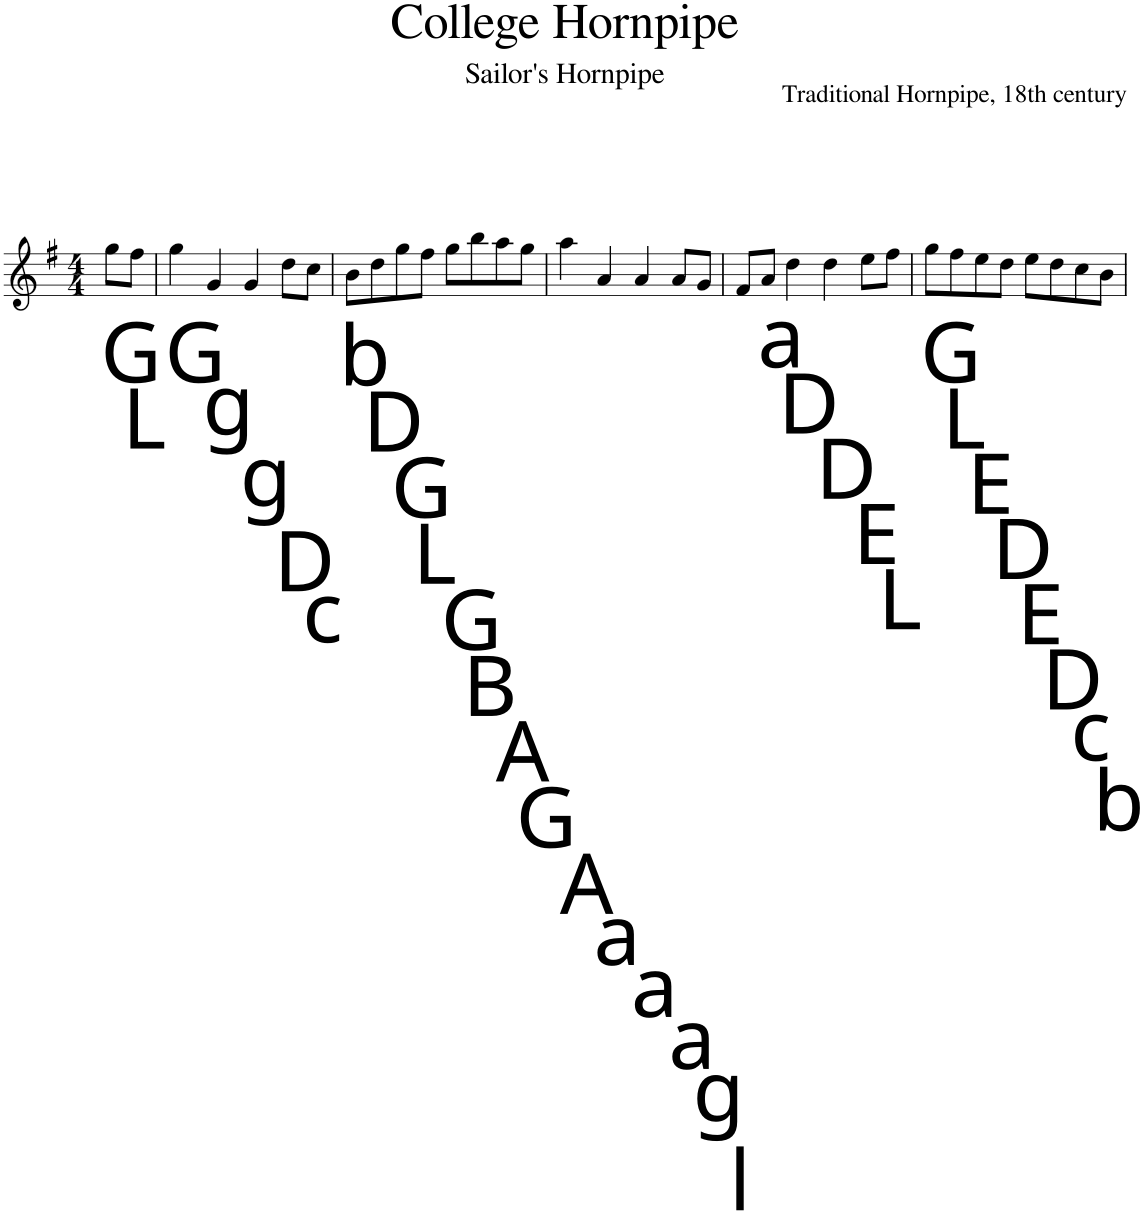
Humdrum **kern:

**kern
*part1
*staff1
*I"Piano
*I'Pno.
*clefG2
*k[f#]
*M4/4
=1
!LO:TX:b:t=G
8gg\L
!LO:TX:b:t=L
8ff#\J
=2
!LO:TX:b:t=G
4gg\
!LO:TX:b:t=g
4g/
!LO:TX:b:t=g
4g/
!LO:TX:b:t=D
8dd\L
!LO:TX:b:t=c
8cc\J
=3
!LO:TX:b:t=b
8b\L
!LO:TX:b:t=D
8dd\
!LO:TX:b:t=G
8gg\
!LO:TX:b:t=L
8ff#\J
!LO:TX:b:t=G
8gg\L
!LO:TX:b:t=B
8bb\
!LO:TX:b:t=A
8aa\
!LO:TX:b:t=G
8gg\J
=4
!LO:TX:b:t=A
4aa\
!LO:TX:b:t=a
4a/
!LO:TX:b:t=a
4a/
!LO:TX:b:t=a
8a/L
!LO:TX:b:t=g
8g/J
=5
!LO:TX:b:t=l
8f#/L
!LO:TX:b:t=a
8a/J
!LO:TX:b:t=D
4dd\
!LO:TX:b:t=D
4dd\
!LO:TX:b:t=E
8ee\L
!LO:TX:b:t=L
8ff#\J
=6
!LO:TX:b:t=G
8gg\L
!LO:TX:b:t=L
8ff#\
!LO:TX:b:t=E
8ee\
!LO:TX:b:t=D
8dd\J
!LO:TX:b:t=E
8ee\L
!LO:TX:b:t=D
8dd\
!LO:TX:b:t=c
8cc\
!LO:TX:b:t=b
8b\J
=
*-
